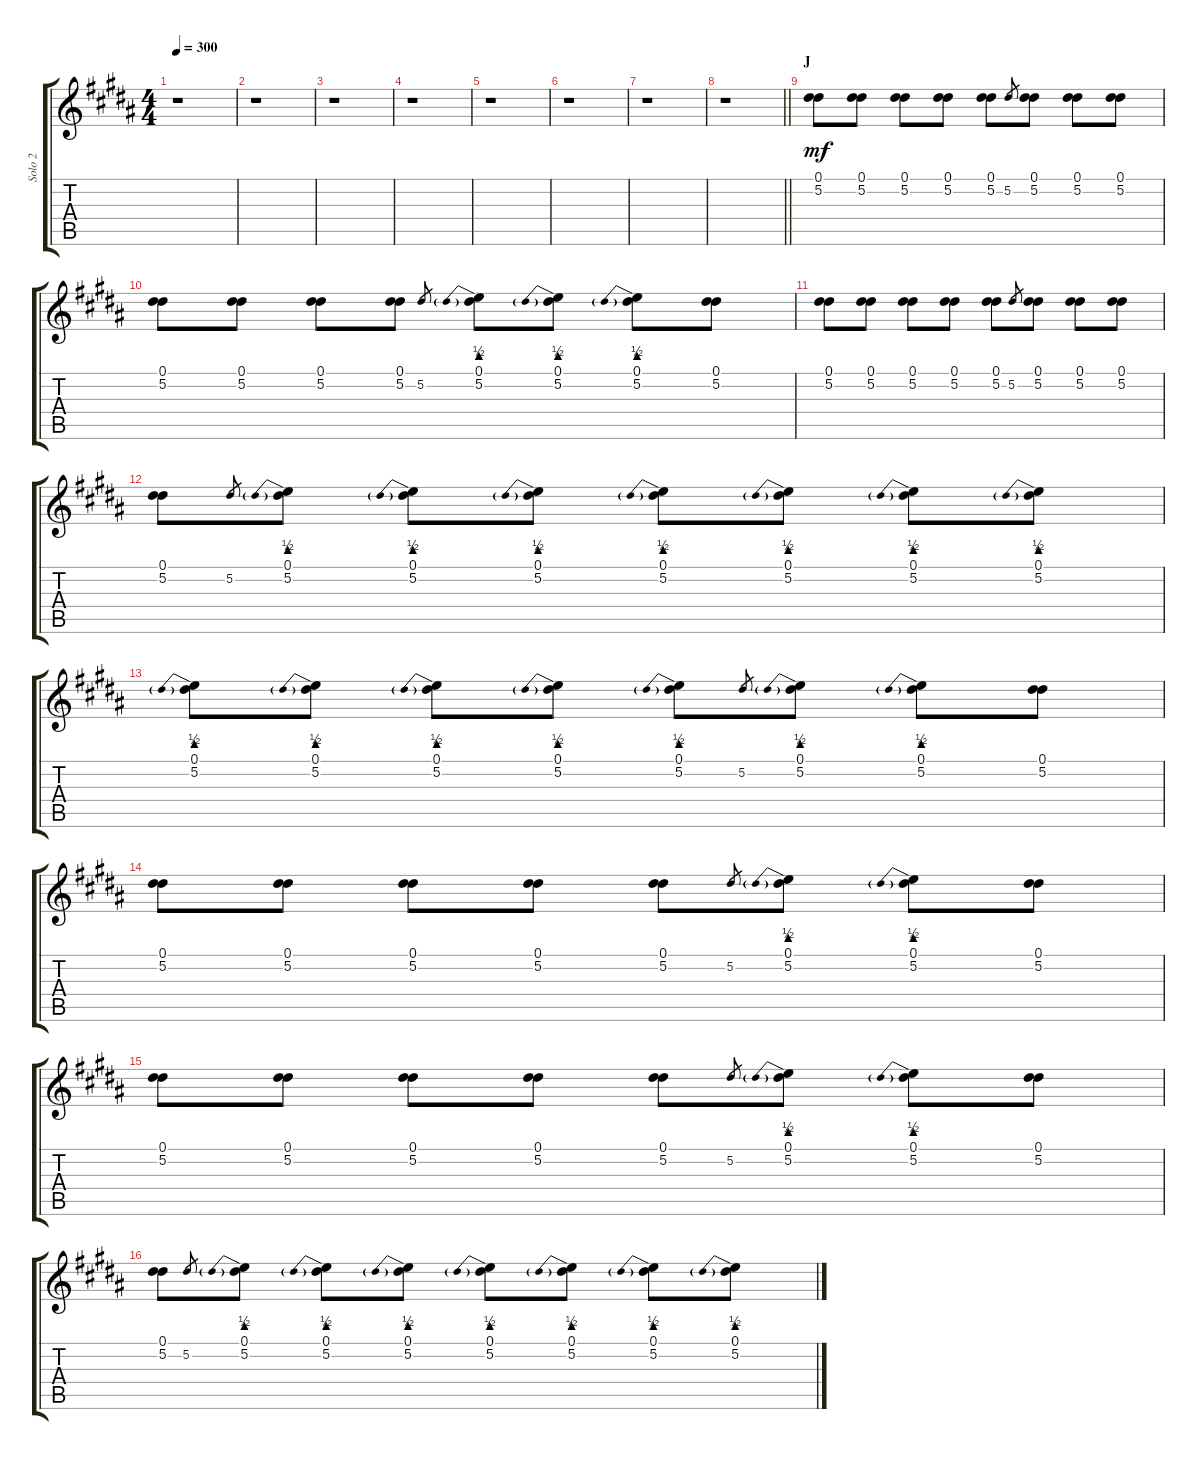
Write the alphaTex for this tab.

\track ("Solo 2" "Solo 2") {instrument distortionguitar}
\staff {score tabs}
\tuning (Eb4 Bb3 Gb3 Db3 Ab2 Db2) {hide}
\ts (4 4)
\tempo 300
\clef g2
\ks g#minor
r.1{dy f} |
r.1 |
\ks b
r.1 |
\ks g#minor
r.1 |
r.1 |
r.1 |
\ks b
r.1 |
\barLineRight lightlight
\ks g#minor
r.1 |
\section ("" "J")
(0.1 5.2).8{dy mf} (0.1 5.2).8 (0.1 5.2).8 (0.1 5.2).8 (0.1 5.2).8 5.2.8{gr} (0.1 5.2).8 (0.1 5.2).8 (0.1 5.2).8 |
\ks b
(0.1 5.2).8 (0.1 5.2).8 (0.1 5.2).8 (0.1 5.2).8 5.2.8{gr} (0.1 5.2{be (prebend 0 2 60 2)}).8 (0.1 5.2{be (prebend 0 2 60 2)}).8 (0.1 5.2{be (prebend 0 2 60 2)}).8 (0.1 5.2).8 |
\ks g#minor
(0.1 5.2).8 (0.1 5.2).8 (0.1 5.2).8 (0.1 5.2).8 (0.1 5.2).8 5.2.8{gr} (0.1 5.2).8 (0.1 5.2).8 (0.1 5.2).8 |
(0.1 5.2).8 5.2.8{gr} (0.1 5.2{be (prebend 0 2 60 2)}).8 (0.1 5.2{be (prebend 0 2 60 2)}).8 (0.1 5.2{be (prebend 0 2 60 2)}).8 (0.1 5.2{be (prebend 0 2 60 2)}).8 (0.1 5.2{be (prebend 0 2 60 2)}).8 (0.1 5.2{be (prebend 0 2 60 2)}).8 (0.1 5.2{be (prebend 0 2 60 2)}).8 |
\ks b
(0.1 5.2{be (prebend 0 2 60 2)}).8 (0.1 5.2{be (prebend 0 2 60 2)}).8 (0.1 5.2{be (prebend 0 2 60 2)}).8 (0.1 5.2{be (prebend 0 2 60 2)}).8 (0.1 5.2{be (prebend 0 2 60 2)}).8 5.2.8{gr} (0.1 5.2{be (prebend 0 2 60 2)}).8 (0.1 5.2{be (prebend 0 2 60 2)}).8 (0.1 5.2).8 |
\ks g#minor
(0.1 5.2).8 (0.1 5.2).8 (0.1 5.2).8 (0.1 5.2).8 (0.1 5.2).8 5.2.8{gr} (0.1 5.2{be (prebend 0 2 60 2)}).8 (0.1 5.2{be (prebend 0 2 60 2)}).8 (0.1 5.2).8 |
\ks b
(0.1 5.2).8 (0.1 5.2).8 (0.1 5.2).8 (0.1 5.2).8 (0.1 5.2).8 5.2.8{gr} (0.1 5.2{be (prebend 0 2 60 2)}).8 (0.1 5.2{be (prebend 0 2 60 2)}).8 (0.1 5.2).8 |
\ks g#minor
(0.1 5.2).8 5.2.8{gr} (0.1 5.2{be (prebend 0 2 60 2)}).8 (0.1 5.2{be (prebend 0 2 60 2)}).8 (0.1 5.2{be (prebend 0 2 60 2)}).8 (0.1 5.2{be (prebend 0 2 60 2)}).8 (0.1 5.2{be (prebend 0 2 60 2)}).8 (0.1 5.2{be (prebend 0 2 60 2)}).8 (0.1 5.2{be (prebend 0 2 60 2)}).8
